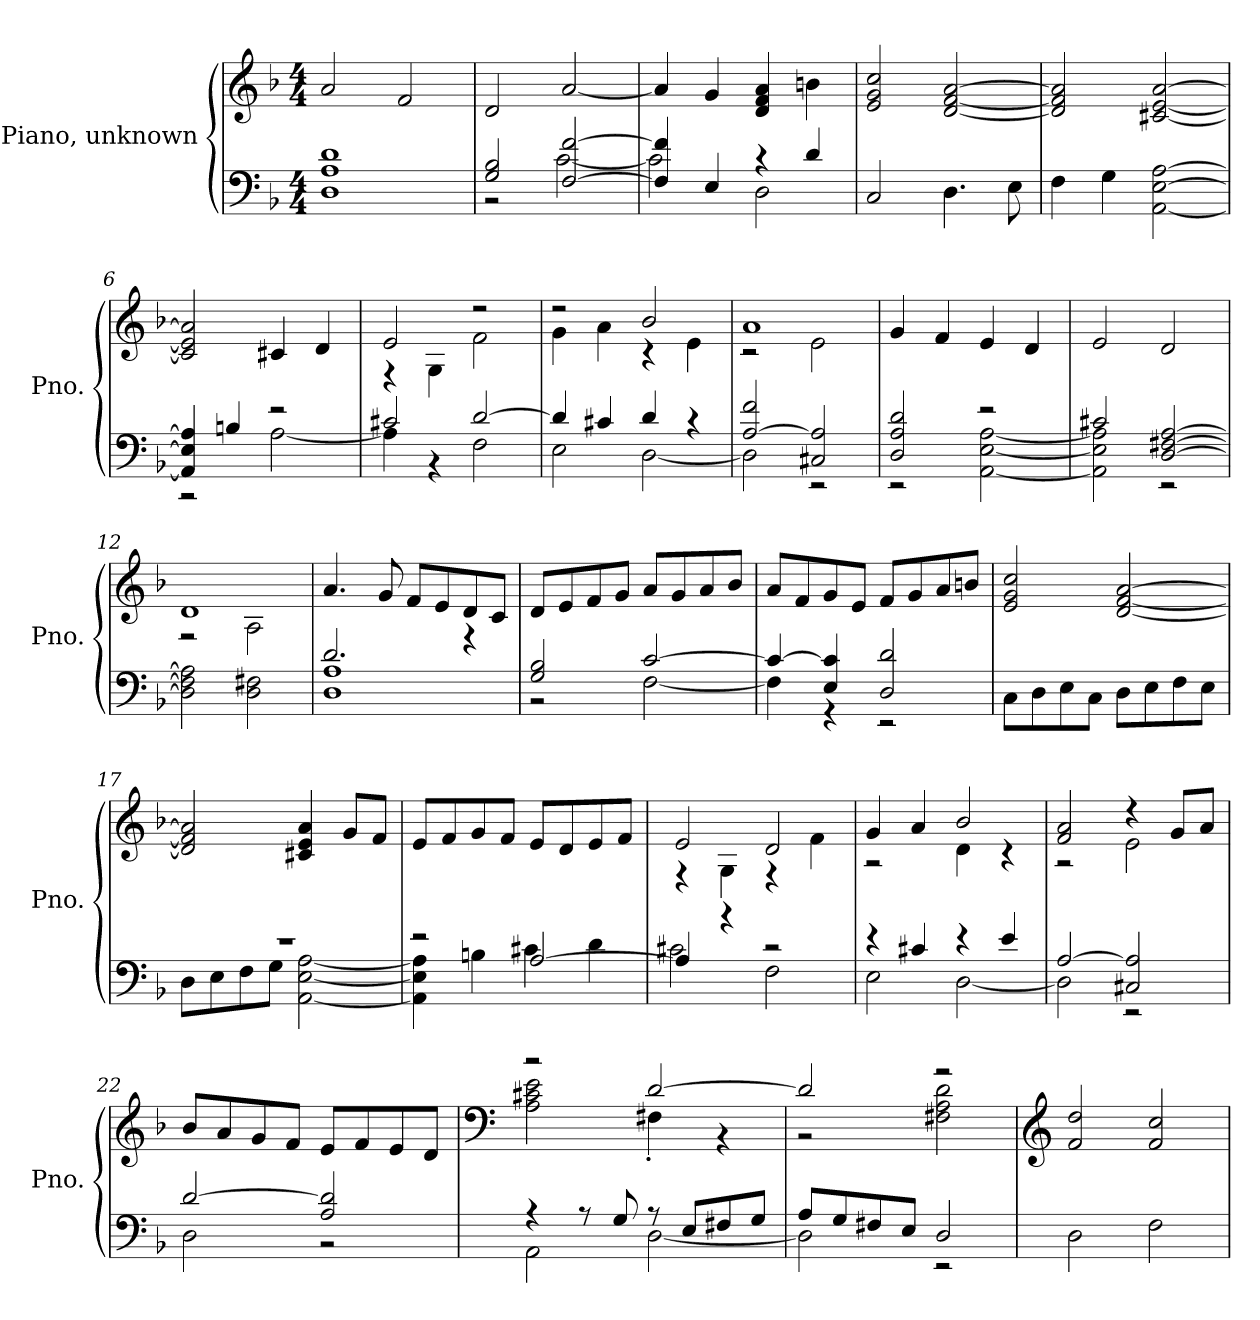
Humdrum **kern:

**kern	**kern
*part1	*part1
*staff2	*staff1
*I"Piano, unknown	*
*I'Pno.	*
*clefF4	*clefG2
*k[b-]	*k[b-]
*M4/4	*M4/4
*MM156	*MM156
=1	=1
1D 1A 1d	2a/
.	2f/
=2	=2
*^	*
2G/ 2B-/	2r	2d/
[2F/ [2f/	[2c\	[2a/
=3	=3	=3
4F/] 4f/]	2c\]	4a/]
4E/	.	4g/
4r	2D\	4d/ 4f/ 4a/
4d/	.	4bn\
*v	*v	*
=4	=4
2C/	2e/ 2g/ 2cc/
4.D\	[2d/ [2f/ [2a/
8E\	.
=5	=5
4F\	2d/] 2f/] 2a/]
4G\	.
[2AA\ [2E\ [2A\	[2c#X/ [2e/ [2a/
=6	=6
*^	*
4AA/] 4E/] 4A/]	2r	2c#/] 2e/] 2a/]
4Bn/	.	.
2r	[2A\	4c#X/
.	.	4d/
=7	=7	=7
*	*	*^
2c#X/	4A\]	2e/	4r
.	4r	.	4G\
[2d/	2F\	2r	2f\
=8	=8	=8	=8
4d/]	2E\	2r	4g\
4c#X/	.	.	4a\
4d/	[2D\	2b-/	4r
4r	.	.	4e\
=9	=9	=9	=9
[2A/ 2f/	2D\]	1a	2r
2C#X/ 2A/]	2r	.	2e\
*	*	*v	*v
!!LO:LB:g=z
=10	=10	=10
2D/ 2A/ 2d/	2r	4g/
.	.	4f/
2r	[2AA\ [2E\ [2A\	4e/
.	.	4d/
=11	=11	=11
2c#X/	2AA\] 2E\] 2A\]	2e/
[2D/ [2F#X/ [2A/	2r	2d/
*v	*v	*
=12	=12
*	*^
2D\] 2F#\] 2A\]	1d	2r
2D\ 2F#X\	.	2A\
*	*v	*v
=13	=13
*^	*
2.d/	1D 1A	4.a/
.	.	8g/
.	.	8f/L
.	.	8e/
4r	.	8d/
.	.	8c/J
=14	=14	=14
2G/ 2B-/	2r	8d/L
.	.	8e/
.	.	8f/
.	.	8g/J
[2c/	[2F\	8a/L
.	.	8g/
.	.	8a/
.	.	8b-/J
=15	=15	=15
4c/_	4F\]	8a/L
.	.	8f/
4E/ 4c/]	4r	8g/
.	.	8e/J
2D/ 2d/	2r	8f/L
.	.	8g/
.	.	8a/
.	.	8bn/J
*v	*v	*
!!LO:LB:g=z
=16	=16
8C\L	2e/ 2g/ 2cc/
8D\	.
8E\	.
8C\J	.
8D\L	[2d/ [2f/ [2a/
8E\	.
8F\	.
8E\J	.
=17	=17
*^	*
1r	8D\L	2d/] 2f/] 2a/]
.	8E\	.
.	8F\	.
.	8G\J	.
.	[2AA\ [2E\ [2A\	4c#X/ 4e/ 4a/
.	.	8g/L
.	.	8f/J
=18	=18	=18
2r	4AA\] 4E\] 4A\]	8e/L
.	.	8f/
.	4Bn\	8g/
.	.	8f/J
[2A/	4c#X\	8e/L
.	.	8d/
.	4d\	8e/
.	.	8f/J
=19	=19	=19
*	*	*^
4A/]	2c#X\	2e/	4r
4r	.	.	4G\
2r	2F\	2d/	4r
.	.	.	4f\
=20	=20	=20	=20
4r	2E\	4g/	2r
4c#X/	.	4a/	.
4r	[2D\	2b-/	4d\
4e/	.	.	4r
=21	=21	=21	=21
[2A/	2D\]	2f/ 2a/	2r
2C#X/ 2A/]	2r	4r	2e\
.	.	8g/L	.
.	.	8a/J	.
*	*	*v	*v
!!LO:LB:g=z
=22	=22	=22
[2d/	2D\	8b-/L
.	.	8a/
.	.	8g/
.	.	8f/J
2A/ 2d/]	2r	8e/L
.	.	8f/
.	.	8e/
.	.	8d/J
=23	=23	=23
*	*	*clefF4
*	*	*^
4r	2AA\	2r	2A\ 2c#X\ 2e\
8r	.	.	.
8G/	.	.	.
8r	[2D\	[2d/	4F#X'\
8E/L	.	.	.
8F#X/	.	.	4r
8G/J	.	.	.
=24	=24	=24	=24
8A/L	2D\]	2d/]	2r
8G/	.	.	.
8F#X/	.	.	.
8E/J	.	.	.
2D/	2r	2r	2F#X\ 2A\ 2d\
*v	*v	*	*
*	*v	*v
=25	=25
*	*clefG2
2D\	2f/ 2dd/
2F\	2f/ 2cc/
=	=
*-	*-
